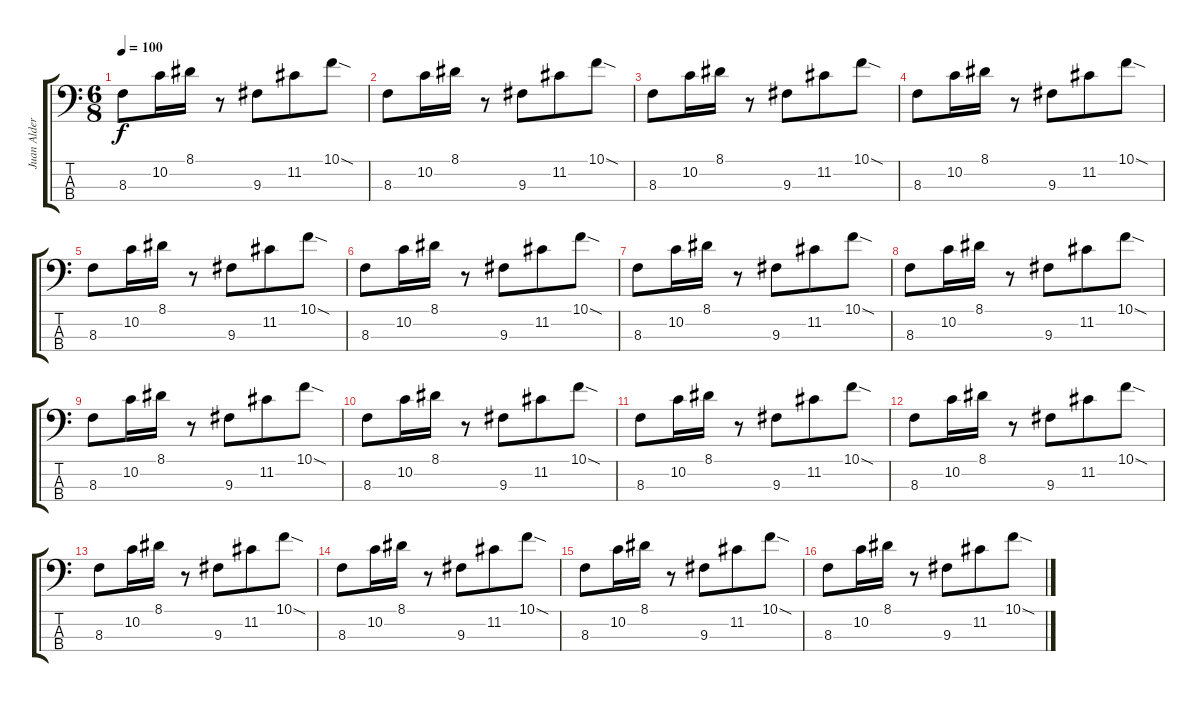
\track ("Juan Alderete" "Juan Alder") {instrument electricbassfinger}
\staff {score tabs}
\tuning (G2 D2 A1 E1) {hide}
\ts (6 8)
\tempo 100
\clef f4
\ks c
8.3.8{dy f} 10.2.16 8.1.16 r.8 9.3.8 11.2.8 10.1{sod}.8 |
8.3.8 10.2.16 8.1.16 r.8 9.3.8 11.2.8 10.1{sod}.8 |
8.3.8 10.2.16 8.1.16 r.8 9.3.8 11.2.8 10.1{sod}.8 |
8.3.8 10.2.16 8.1.16 r.8 9.3.8 11.2.8 10.1{sod}.8 |
8.3.8 10.2.16 8.1.16 r.8 9.3.8 11.2.8 10.1{sod}.8 |
8.3.8 10.2.16 8.1.16 r.8 9.3.8 11.2.8 10.1{sod}.8 |
8.3.8 10.2.16 8.1.16 r.8 9.3.8 11.2.8 10.1{sod}.8 |
8.3.8 10.2.16 8.1.16 r.8 9.3.8 11.2.8 10.1{sod}.8 |
8.3.8 10.2.16 8.1.16 r.8 9.3.8 11.2.8 10.1{sod}.8 |
8.3.8 10.2.16 8.1.16 r.8 9.3.8 11.2.8 10.1{sod}.8 |
8.3.8 10.2.16 8.1.16 r.8 9.3.8 11.2.8 10.1{sod}.8 |
8.3.8 10.2.16 8.1.16 r.8 9.3.8 11.2.8 10.1{sod}.8 |
8.3.8 10.2.16 8.1.16 r.8 9.3.8 11.2.8 10.1{sod}.8 |
8.3.8 10.2.16 8.1.16 r.8 9.3.8 11.2.8 10.1{sod}.8 |
8.3.8 10.2.16 8.1.16 r.8 9.3.8 11.2.8 10.1{sod}.8 |
8.3.8 10.2.16 8.1.16 r.8 9.3.8 11.2.8 10.1{sod}.8
